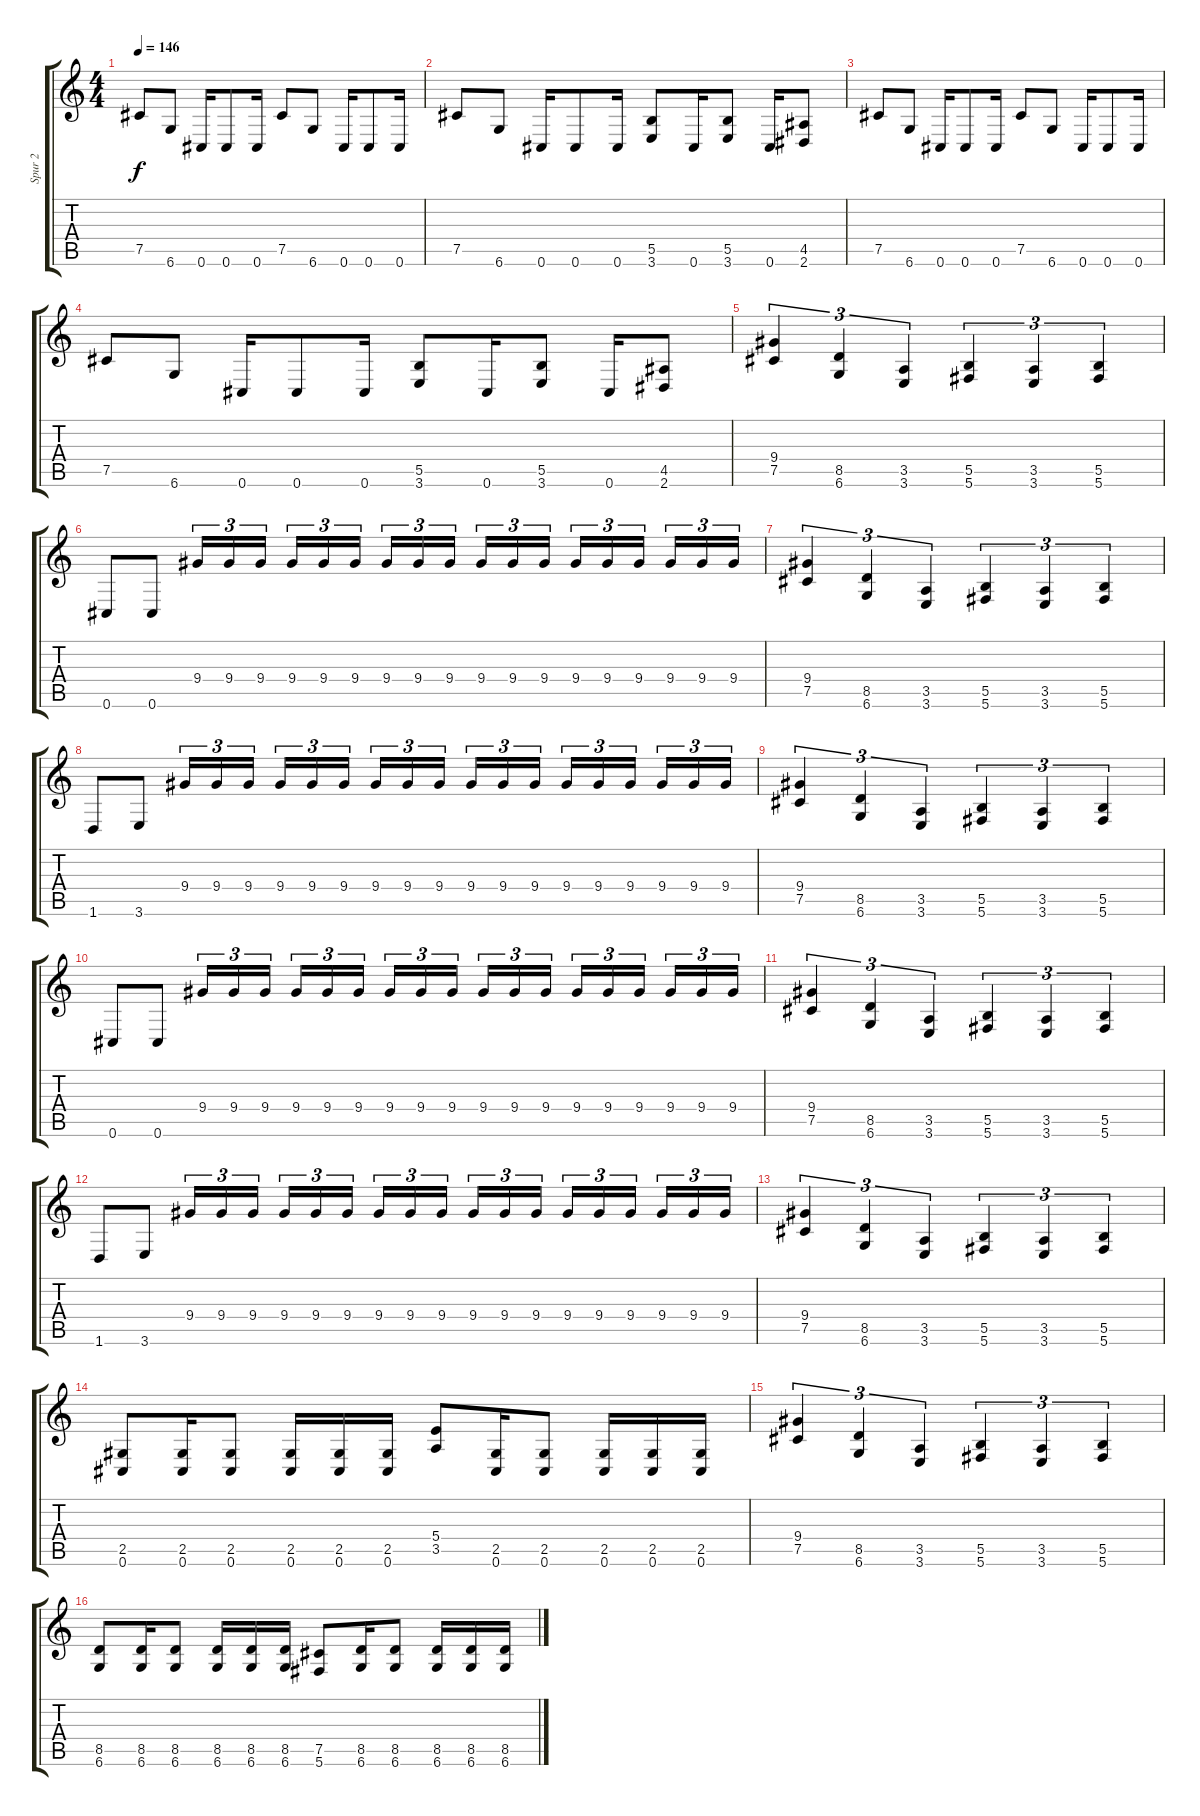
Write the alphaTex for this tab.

\track ("Spur 2" "Spur 2") {instrument overdrivenguitar}
\staff {score tabs}
\tuning (Db4 Ab3 E3 B2 Gb2 Db2) {hide}
\ts (4 4)
\tempo 146
\clef g2
\ks c
7.5.8{dy f} 6.6.8 0.6.16 0.6.8 0.6.16 7.5.8 6.6.8 0.6.16 0.6.8 0.6.16 |
7.5.8 6.6.8 0.6.16 0.6.8 0.6.16 (5.5 3.6).8 0.6.16 (5.5 3.6).8 0.6.16 (4.5 2.6).8 |
7.5.8 6.6.8 0.6.16 0.6.8 0.6.16 7.5.8 6.6.8 0.6.16 0.6.8 0.6.16 |
7.5.8 6.6.8 0.6.16 0.6.8 0.6.16 (5.5 3.6).8 0.6.16 (5.5 3.6).8 0.6.16 (4.5 2.6).8 |
(9.4 7.5).4{tu (3 2)} (8.5 6.6).4{tu (3 2)} (3.5 3.6).4{tu (3 2)} (5.5 5.6).4{tu (3 2)} (3.5 3.6).4{tu (3 2)} (5.5 5.6).4{tu (3 2)} |
0.6.8 0.6.8 9.4.16{tu (3 2)} 9.4.16{tu (3 2)} 9.4.16{tu (3 2)} 9.4.16{tu (3 2)} 9.4.16{tu (3 2)} 9.4.16{tu (3 2)} 9.4.16{tu (3 2)} 9.4.16{tu (3 2)} 9.4.16{tu (3 2)} 9.4.16{tu (3 2)} 9.4.16{tu (3 2)} 9.4.16{tu (3 2)} 9.4.16{tu (3 2)} 9.4.16{tu (3 2)} 9.4.16{tu (3 2)} 9.4.16{tu (3 2)} 9.4.16{tu (3 2)} 9.4.16{tu (3 2)} |
(9.4 7.5).4{tu (3 2)} (8.5 6.6).4{tu (3 2)} (3.5 3.6).4{tu (3 2)} (5.5 5.6).4{tu (3 2)} (3.5 3.6).4{tu (3 2)} (5.5 5.6).4{tu (3 2)} |
1.6.8 3.6.8 9.4.16{tu (3 2)} 9.4.16{tu (3 2)} 9.4.16{tu (3 2)} 9.4.16{tu (3 2)} 9.4.16{tu (3 2)} 9.4.16{tu (3 2)} 9.4.16{tu (3 2)} 9.4.16{tu (3 2)} 9.4.16{tu (3 2)} 9.4.16{tu (3 2)} 9.4.16{tu (3 2)} 9.4.16{tu (3 2)} 9.4.16{tu (3 2)} 9.4.16{tu (3 2)} 9.4.16{tu (3 2)} 9.4.16{tu (3 2)} 9.4.16{tu (3 2)} 9.4.16{tu (3 2)} |
(9.4 7.5).4{tu (3 2)} (8.5 6.6).4{tu (3 2)} (3.5 3.6).4{tu (3 2)} (5.5 5.6).4{tu (3 2)} (3.5 3.6).4{tu (3 2)} (5.5 5.6).4{tu (3 2)} |
0.6.8 0.6.8 9.4.16{tu (3 2)} 9.4.16{tu (3 2)} 9.4.16{tu (3 2)} 9.4.16{tu (3 2)} 9.4.16{tu (3 2)} 9.4.16{tu (3 2)} 9.4.16{tu (3 2)} 9.4.16{tu (3 2)} 9.4.16{tu (3 2)} 9.4.16{tu (3 2)} 9.4.16{tu (3 2)} 9.4.16{tu (3 2)} 9.4.16{tu (3 2)} 9.4.16{tu (3 2)} 9.4.16{tu (3 2)} 9.4.16{tu (3 2)} 9.4.16{tu (3 2)} 9.4.16{tu (3 2)} |
(9.4 7.5).4{tu (3 2)} (8.5 6.6).4{tu (3 2)} (3.5 3.6).4{tu (3 2)} (5.5 5.6).4{tu (3 2)} (3.5 3.6).4{tu (3 2)} (5.5 5.6).4{tu (3 2)} |
1.6.8 3.6.8 9.4.16{tu (3 2)} 9.4.16{tu (3 2)} 9.4.16{tu (3 2)} 9.4.16{tu (3 2)} 9.4.16{tu (3 2)} 9.4.16{tu (3 2)} 9.4.16{tu (3 2)} 9.4.16{tu (3 2)} 9.4.16{tu (3 2)} 9.4.16{tu (3 2)} 9.4.16{tu (3 2)} 9.4.16{tu (3 2)} 9.4.16{tu (3 2)} 9.4.16{tu (3 2)} 9.4.16{tu (3 2)} 9.4.16{tu (3 2)} 9.4.16{tu (3 2)} 9.4.16{tu (3 2)} |
(9.4 7.5).4{tu (3 2)} (8.5 6.6).4{tu (3 2)} (3.5 3.6).4{tu (3 2)} (5.5 5.6).4{tu (3 2)} (3.5 3.6).4{tu (3 2)} (5.5 5.6).4{tu (3 2)} |
(2.5 0.6).8 (2.5 0.6).16 (2.5 0.6).8 (2.5 0.6).16 (2.5 0.6).16 (2.5 0.6).16 (5.4 3.5).8 (2.5 0.6).16 (2.5 0.6).8 (2.5 0.6).16 (2.5 0.6).16 (2.5 0.6).16 |
(9.4 7.5).4{tu (3 2)} (8.5 6.6).4{tu (3 2)} (3.5 3.6).4{tu (3 2)} (5.5 5.6).4{tu (3 2)} (3.5 3.6).4{tu (3 2)} (5.5 5.6).4{tu (3 2)} |
(8.5 6.6).8 (8.5 6.6).16 (8.5 6.6).8 (8.5 6.6).16 (8.5 6.6).16 (8.5 6.6).16 (7.5 5.6).8 (8.5 6.6).16 (8.5 6.6).8 (8.5 6.6).16 (8.5 6.6).16 (8.5 6.6).16
